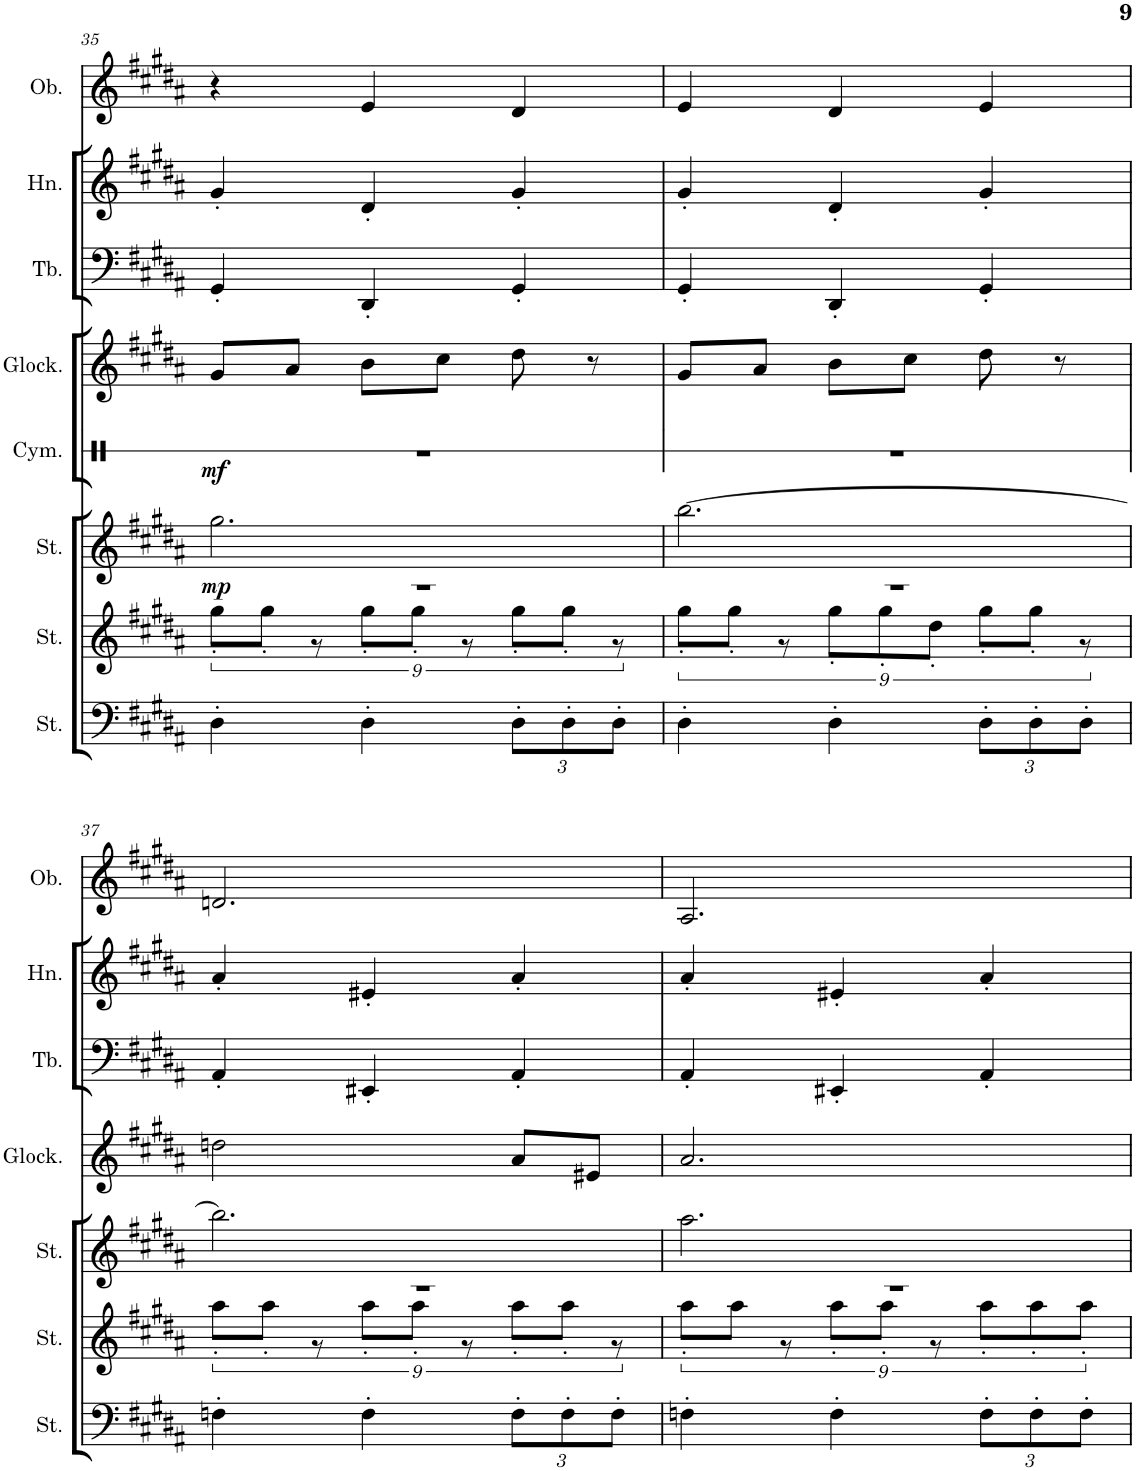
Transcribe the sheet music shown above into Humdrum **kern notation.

**kern	**kern	**kern	**dynam	**kern	**kern	**kern	**kern	**kern
*part8	*part7	*part6	*part6	*part5	*part4	*part3	*part2	*part1
*staff8	*staff7	*staff6	*staff6	*staff5	*staff4	*staff3	*staff2	*staff1
*I"Strings	*I"Strings	*I"Strings	*	*I"Glockenspiel	*I"Tuba	*I"Horn	*I"Oboe	*I"Piccolo
*I'St.	*I'St.	*I'St.	*	*I'Glock.	*I'Tb.	*I'Hn.	*I'Ob.	*I'Picc.
!!LO:PB:g=z
*clefF4	*clefG2	*clefG2	*	*clefG2	*clefF4	*clefG2	*clefG2	*clefG2
*	*	*	*	*Trd-14c-24	*	*Trd7c12	*	*Trd-7c-12
*k[f#c#g#d#a#]	*k[f#c#g#d#a#]	*k[f#c#g#d#a#]	*	*k[f#c#g#d#a#]	*k[f#c#g#d#a#]	*k[f#c#g#d#a#]	*k[f#c#g#d#a#]	*k[f#c#g#d#a#]
*M3/4	*M3/4	*M3/4	*	*M3/4	*M3/4	*M3/4	*M3/4	*M3/4
=35	=35	=35	=35	=35	=35	=35	=35	=35
*	*^	*	*	*	*	*	*	*
!	!	!	!	!LO:DY:b	!	!	!	!	!
4D#'\	2.r	12gg#'\L	2.gg#\	mp	8g#/L	4GG#'/	4g#'/	4r	2.r
.	.	12gg#'\J	.	.	.	.	.	.	.
.	.	.	.	.	8a#/J	.	.	.	.
.	.	12r	.	.	.	.	.	.	.
4D#'\	.	12gg#'\L	.	.	8b\L	4DD#'/	4d#'/	4e/	.
.	.	12gg#'\J	.	.	.	.	.	.	.
.	.	.	.	.	8cc#\J	.	.	.	.
.	.	12r	.	.	.	.	.	.	.
*Xbrackettup	*	*	*	*	*	*	*	*	*
12D#'\L	.	12gg#'\L	.	.	8dd#\	4GG#'/	4g#'/	4d#/	.
12D#'\	.	12gg#'\J	.	.	.	.	.	.	.
.	.	.	.	.	8r	.	.	.	.
12D#'\J	.	12r	.	.	.	.	.	.	.
=36	=36	=36	=36	=36	=36	=36	=36	=36	=36
4D#'\	2.r	12gg#'\L	[2.bb\	.	8g#/L	4GG#'/	4g#'/	4e/	2.r
.	.	12gg#'\J	.	.	.	.	.	.	.
.	.	.	.	.	8a#/J	.	.	.	.
.	.	12r	.	.	.	.	.	.	.
4D#'\	.	12gg#'\L	.	.	8b\L	4DD#'/	4d#'/	4d#/	.
.	.	12gg#'\	.	.	.	.	.	.	.
.	.	.	.	.	8cc#\J	.	.	.	.
.	.	12dd#'\J	.	.	.	.	.	.	.
12D#'\L	.	12gg#'\L	.	.	8dd#\	4GG#'/	4g#'/	4e/	.
12D#'\	.	12gg#'\J	.	.	.	.	.	.	.
.	.	.	.	.	8r	.	.	.	.
12D#'\J	.	12r	.	.	.	.	.	.	.
!!LO:LB:g=z
=37	=37	=37	=37	=37	=37	=37	=37	=37	=37
4Fn'\	2.r	12aa#'\L	2.bb\]	.	2ddn\	4AA#'/	4a#'/	2.dn/	2.r
.	.	12aa#'\J	.	.	.	.	.	.	.
.	.	12r	.	.	.	.	.	.	.
4F'\	.	12aa#'\L	.	.	.	4EE#X'/	4e#X'/	.	.
.	.	12aa#'\J	.	.	.	.	.	.	.
.	.	12r	.	.	.	.	.	.	.
12F'\L	.	12aa#'\L	.	.	8a#/L	4AA#'/	4a#'/	.	.
12F'\	.	12aa#'\J	.	.	.	.	.	.	.
.	.	.	.	.	8e#X/J	.	.	.	.
12F'\J	.	12r	.	.	.	.	.	.	.
=38	=38	=38	=38	=38	=38	=38	=38	=38	=38
4Fn'\	2.r	12aa#'\L	2.aa#\	.	2.a#/	4AA#'/	4a#'/	2.A#/	2.r
.	.	12aa#\J	.	.	.	.	.	.	.
.	.	12r	.	.	.	.	.	.	.
4F'\	.	12aa#'\L	.	.	.	4EE#X'/	4e#X'/	.	.
.	.	12aa#'\J	.	.	.	.	.	.	.
.	.	12r	.	.	.	.	.	.	.
12F'\L	.	12aa#'\L	.	.	.	4AA#'/	4a#'/	.	.
12F'\	.	12aa#'\	.	.	.	.	.	.	.
12F'\J	.	12aa#'\J	.	.	.	.	.	.	.
*	*v	*v	*	*	*	*	*	*	*
=	=	=	=	=	=	=	=	=
*-	*-	*-	*-	*-	*-	*-	*-	*-
